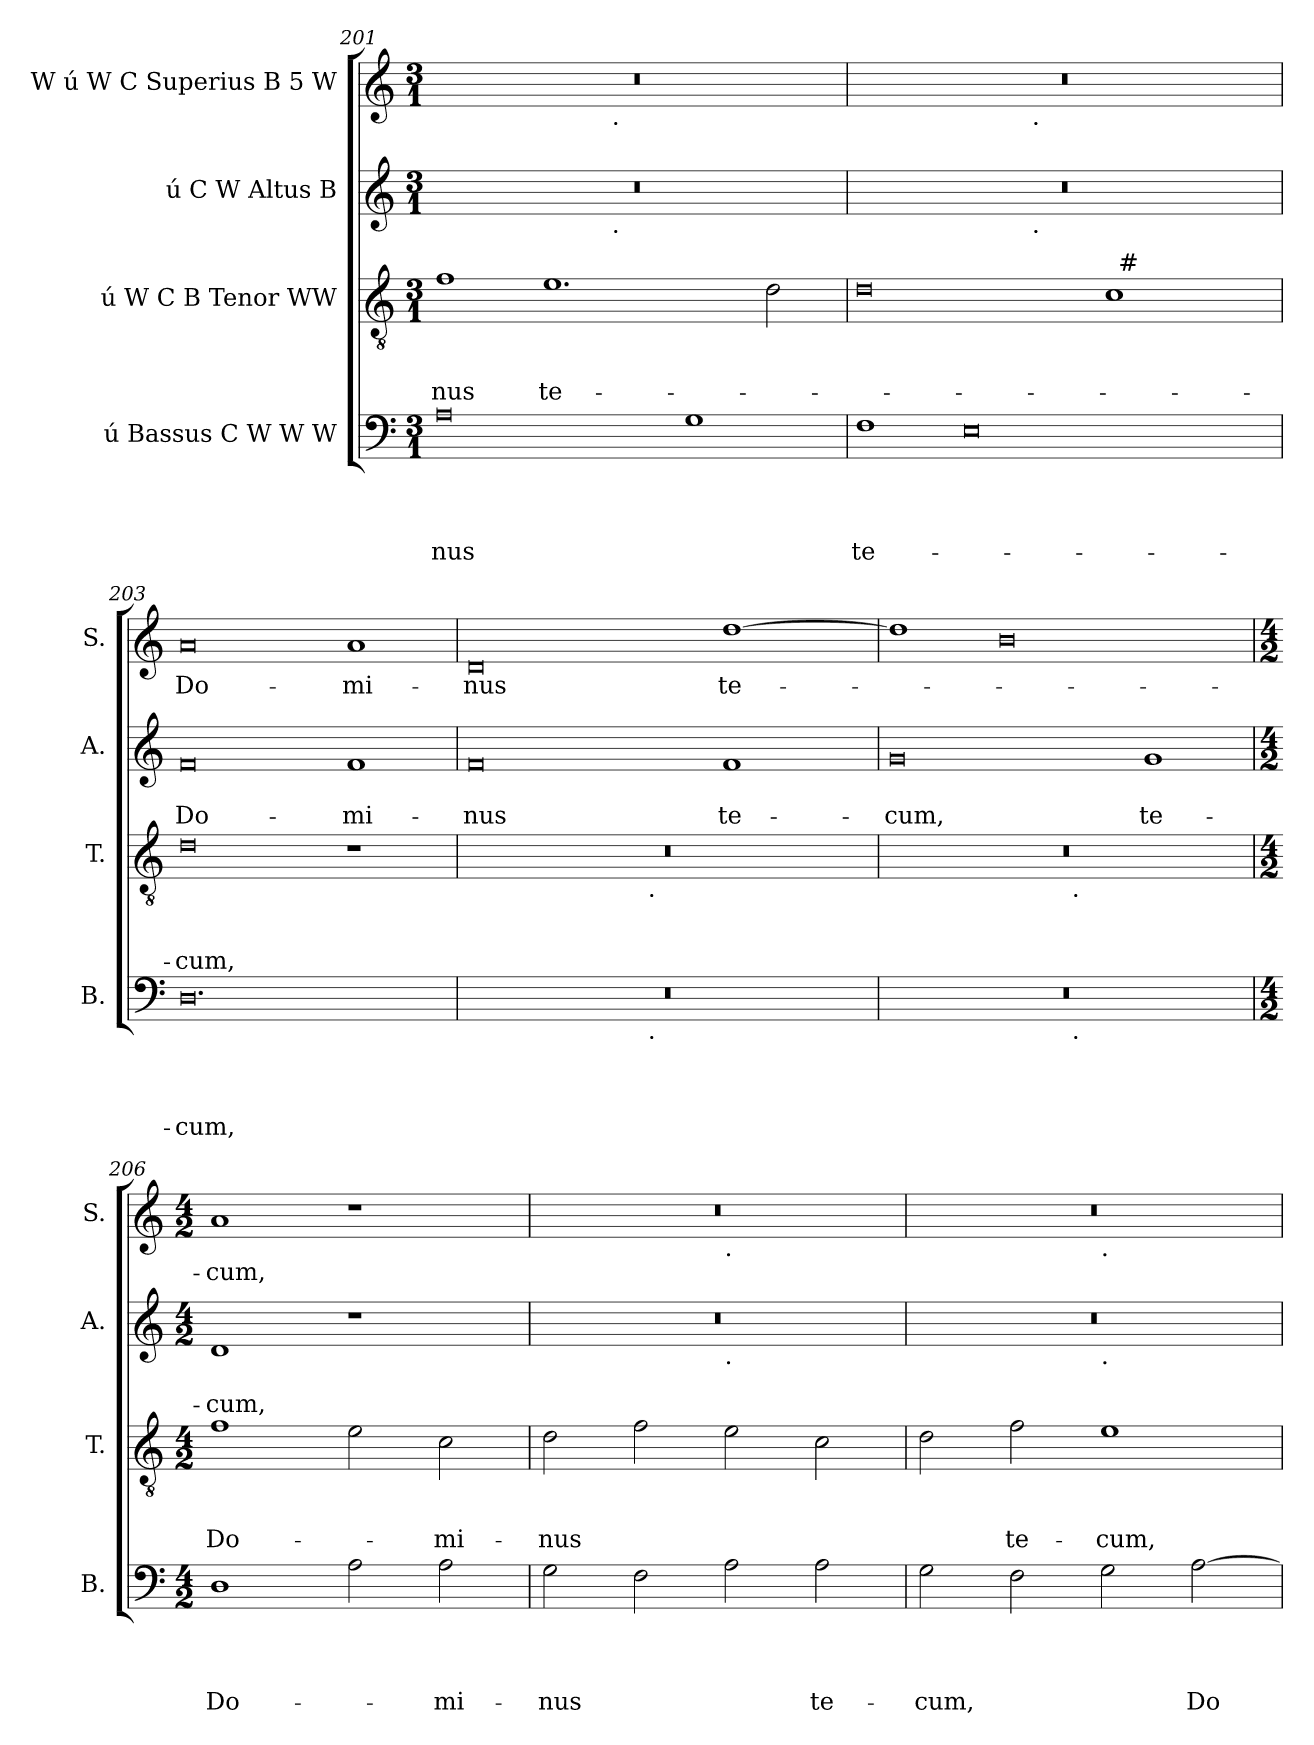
**kern	**text	**text	**text	**text	**kern	**text	**text	**text	**kern	**text	**text	**kern	**text
*part4	*part4	*part4	*part4	*part4	*part3	*part3	*part3	*part3	*part2	*part2	*part2	*part1	*part1
*staff4	*staff4	*staff4	*staff4	*staff4	*staff3	*staff3	*staff3	*staff3	*staff2	*staff2	*staff2	*staff1	*staff1
*I"ú Bassus C W W W	*	*	*	*	*I"ú W C B Tenor WW	*	*	*	*I"ú C W Altus B	*	*	*I"W ú W C Superius B 5 W	*
*I'B.	*	*	*	*	*I'T.	*	*	*	*I'A.	*	*	*I'S.	*
*clefF4	*	*	*	*	*clefGv2	*	*	*	*clefG2	*	*	*clefG2	*
*k[]	*	*	*	*	*k[]	*	*	*	*k[]	*	*	*k[]	*
*C:	*	*	*	*	*C:	*	*	*	*C:	*	*	*C:	*
*M3/1	*	*	*	*	*M3/1	*	*	*	*M3/1	*	*	*M3/1	*
=201	=201	=201	=201	=201	=201	=201	=201	=201	=201	=201	=201	=201	=201
!	!	!	!	!LO:LY:b	!	!	!	!LO:LY:b	!	!	!	!	!
*	*	*	*	*	*	*	*	*	*^	*	*	*^	*
0A	.	.	.	-nus	1f	.	.	-nus	0.r	1ryy	.	.	0.r	1ryy	.
!	!	!	!	!	!	!	!	!LO:LY:b	!	!	!	!	!	!	!
.	.	.	.	.	1.e	.	.	te-	.	4...ryy	.	.	.	4...ryy	.
!	!	!	!	!	!	!	!	!	!	!	!	!	!	!LO:TX:b:t=.	!
!	!	!	!	!	!	!	!	!	!	!LO:TX:b:t=.	!	!	!	!	!
.	.	.	.	.	.	.	.	.	.	1ryy	.	.	.	1ryy	.
1G	.	.	.	.	.	.	.	.	.	.	.	.	.	.	.
.	.	.	.	.	.	.	.	.	.	2ryy	.	.	.	2ryy	.
.	.	.	.	.	2d\	.	.	.	.	.	.	.	.	.	.
.	.	.	.	.	.	.	.	.	.	32ryy	.	.	.	32ryy	.
=202	=202	=202	=202	=202	=202	=202	=202	=202	=202	=202	=202	=202	=202	=202	=202
!	!	!	!	!LO:LY:b	!	!	!	!	!	!	!	!	!	!	!
*	*	*	*	*	*^	*	*	*	*	*	*	*	*	*	*
1F	.	.	.	te-	0d	1ryy	.	.	.	0.r	1ryy	.	.	0.r	1ryy	.
0E	.	.	.	.	.	1ryy	.	.	.	.	4...ryy	.	.	.	4...ryy	.
!	!	!	!	!	!	!	!	!	!	!	!	!	!	!	!LO:TX:b:t=.	!
!	!	!	!	!	!	!	!	!	!	!	!LO:TX:b:t=.	!	!	!	!	!
.	.	.	.	.	.	.	.	.	.	.	1ryy	.	.	.	1ryy	.
.	.	.	.	.	1c	32ryy	.	.	.	.	.	.	.	.	.	.
!	!	!	!	!	!	!LO:TX:a:t=#	!	!	!	!	!	!	!	!	!	!
.	.	.	.	.	.	2ryy	.	.	.	.	.	.	.	.	.	.
.	.	.	.	.	.	.	.	.	.	.	2ryy	.	.	.	2ryy	.
.	.	.	.	.	.	4...ryy	.	.	.	.	.	.	.	.	.	.
.	.	.	.	.	.	.	.	.	.	.	32ryy	.	.	.	32ryy	.
=203	=203	=203	=203	=203	=203	=203	=203	=203	=203	=203	=203	=203	=203	=203	=203	=203
!	!	!	!	!LO:LY:b	!	!	!	!	!LO:LY:b	!	!	!	!LO:LY:b	!	!	!LO:LY:b
*	*	*	*	*	*v	*v	*	*	*	*	*	*	*	*v	*v	*
*	*	*	*	*	*	*	*	*	*v	*v	*	*	*	*
0.D	.	.	.	-cum,	0d	.	.	-cum,	0f	.	Do-	0a	Do-
!	!	!	!	!	!	!	!	!	!	!	!LO:LY:b	!	!LO:LY:b
.	.	.	.	.	1r	.	.	.	1f	.	-mi-	1a	-mi-
=204	=204	=204	=204	=204	=204	=204	=204	=204	=204	=204	=204	=204	=204
!	!	!	!	!	!	!	!	!	!	!	!LO:LY:b	!	!LO:LY:b
*^	*	*	*	*	*^	*	*	*	*	*	*	*	*
0.r	1ryy	.	.	.	.	0.r	1ryy	.	.	.	0f	.	-nus	0d	-nus
.	4...ryy	.	.	.	.	.	4...ryy	.	.	.	.	.	.	.	.
!	!	!	!	!	!	!	!LO:TX:b:t=.	!	!	!	!	!	!	!	!
!	!LO:TX:b:t=.	!	!	!	!	!	!	!	!	!	!	!	!	!	!
.	1ryy	.	.	.	.	.	1ryy	.	.	.	.	.	.	.	.
!	!	!	!	!	!	!	!	!	!	!	!	!	!LO:LY:b	!	!LO:LY:b
.	.	.	.	.	.	.	.	.	.	.	1f	.	te-	[<1dd	te-
.	2ryy	.	.	.	.	.	2ryy	.	.	.	.	.	.	.	.
.	32ryy	.	.	.	.	.	32ryy	.	.	.	.	.	.	.	.
!!LO:LB:g=z
=205	=205	=205	=205	=205	=205	=205	=205	=205	=205	=205	=205	=205	=205	=205	=205
!	!	!	!	!	!	!	!	!	!	!	!	!	!LO:LY:b	!	!
0.r	1.ryy	.	.	.	.	0.r	1.ryy	.	.	.	0g	.	-cum,	1dd]	.
.	.	.	.	.	.	.	.	.	.	.	.	.	.	0b	.
!	!	!	!	!	!	!	!LO:TX:b:t=.	!	!	!	!	!	!	!	!
!	!LO:TX:b:t=.	!	!	!	!	!	!	!	!	!	!	!	!	!	!
.	1.ryy	.	.	.	.	.	1.ryy	.	.	.	.	.	.	.	.
!	!	!	!	!	!	!	!	!	!	!	!	!	!LO:LY:b	!	!
.	.	.	.	.	.	.	.	.	.	.	1g	.	te-	.	.
*v	*v	*	*	*	*	*	*	*	*	*	*	*	*	*	*
*	*	*	*	*	*v	*v	*	*	*	*	*	*	*	*
=206	=206	=206	=206	=206	=206	=206	=206	=206	=206	=206	=206	=206	=206
*M4/2	*	*	*	*	*M4/2	*	*	*	*M4/2	*	*	*M4/2	*
*^	*	*	*	*	*^	*	*	*	*	*	*	*	*
!	!	!	!	!	!LO:LY:b	!	!	!	!	!LO:LY:b	!	!	!LO:LY:b	!	!LO:LY:b
*v	*v	*	*	*	*	*	*	*	*	*	*	*	*	*	*
*	*	*	*	*	*v	*v	*	*	*	*	*	*	*	*
1D	.	.	.	Do-	1f	.	.	Do-	1d	.	-cum,	1a	-cum,
2A\	.	.	.	.	2e\	.	.	.	1r	.	.	1r	.
!	!	!	!	!LO:LY:b	!	!	!	!LO:LY:b	!	!	!	!	!
2A\	.	.	.	-mi-	2c\	.	.	-mi-	.	.	.	.	.
=207	=207	=207	=207	=207	=207	=207	=207	=207	=207	=207	=207	=207	=207
!	!	!	!	!LO:LY:b	!	!	!	!LO:LY:b	!	!	!	!	!
*	*	*	*	*	*	*	*	*	*^	*	*	*^	*
2G\	.	.	.	-nus	2d\	.	.	-nus	0r	1ryy	.	.	0r	1ryy	.
2F\	.	.	.	.	2f\	.	.	.	.	.	.	.	.	.	.
!	!	!	!	!	!	!	!	!	!	!	!	!	!	!LO:TX:b:t=.	!
!	!	!	!	!	!	!	!	!	!	!LO:TX:b:t=.	!	!	!	!	!
2A\	.	.	.	.	2e\	.	.	.	.	1ryy	.	.	.	1ryy	.
!	!	!	!	!LO:LY:b	!	!	!	!	!	!	!	!	!	!	!
2A\	.	.	.	te-	2c\	.	.	.	.	.	.	.	.	.	.
=208	=208	=208	=208	=208	=208	=208	=208	=208	=208	=208	=208	=208	=208	=208	=208
!	!	!	!	!LO:LY:b	!	!	!	!	!	!	!	!	!	!	!
2G\	.	.	.	-cum,	2d\	.	.	.	0r	1ryy	.	.	0r	1ryy	.
!	!	!	!	!	!	!	!	!LO:LY:b	!	!	!	!	!	!	!
2F\	.	.	.	.	2f\	.	.	te-	.	.	.	.	.	.	.
!	!	!	!	!	!	!	!	!	!	!	!	!	!	!LO:TX:b:t=.	!
!	!	!	!	!	!	!	!	!	!	!LO:TX:b:t=.	!	!	!	!	!
!	!	!	!	!	!	!	!	!LO:LY:b	!	!	!	!	!	!	!
2G\	.	.	.	.	1e	.	.	-cum,	.	1ryy	.	.	.	1ryy	.
!	!	!	!	!LO:LY:b	!	!	!	!	!	!	!	!	!	!	!
[>2A\	.	.	.	Do-	.	.	.	.	.	.	.	.	.	.	.
*	*	*	*	*	*	*	*	*	*v	*v	*	*	*	*	*
*	*	*	*	*	*	*	*	*	*	*	*	*v	*v	*
=	=	=	=	=	=	=	=	=	=	=	=	=	=
*-	*-	*-	*-	*-	*-	*-	*-	*-	*-	*-	*-	*-	*-
